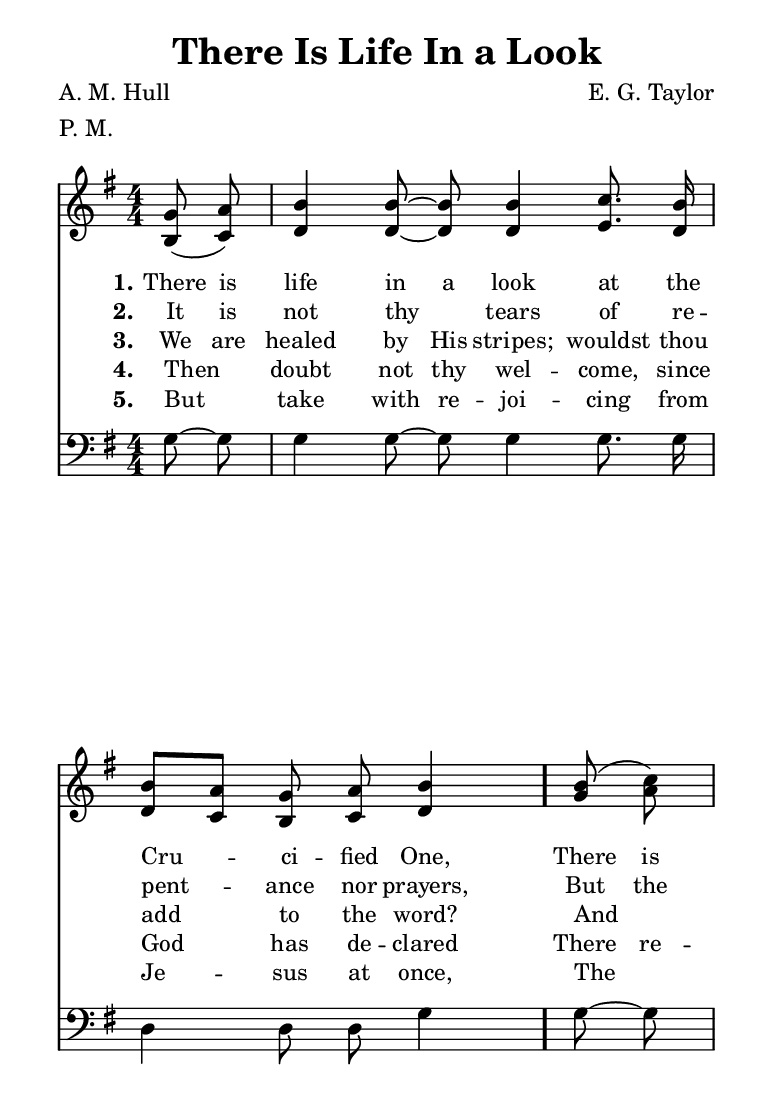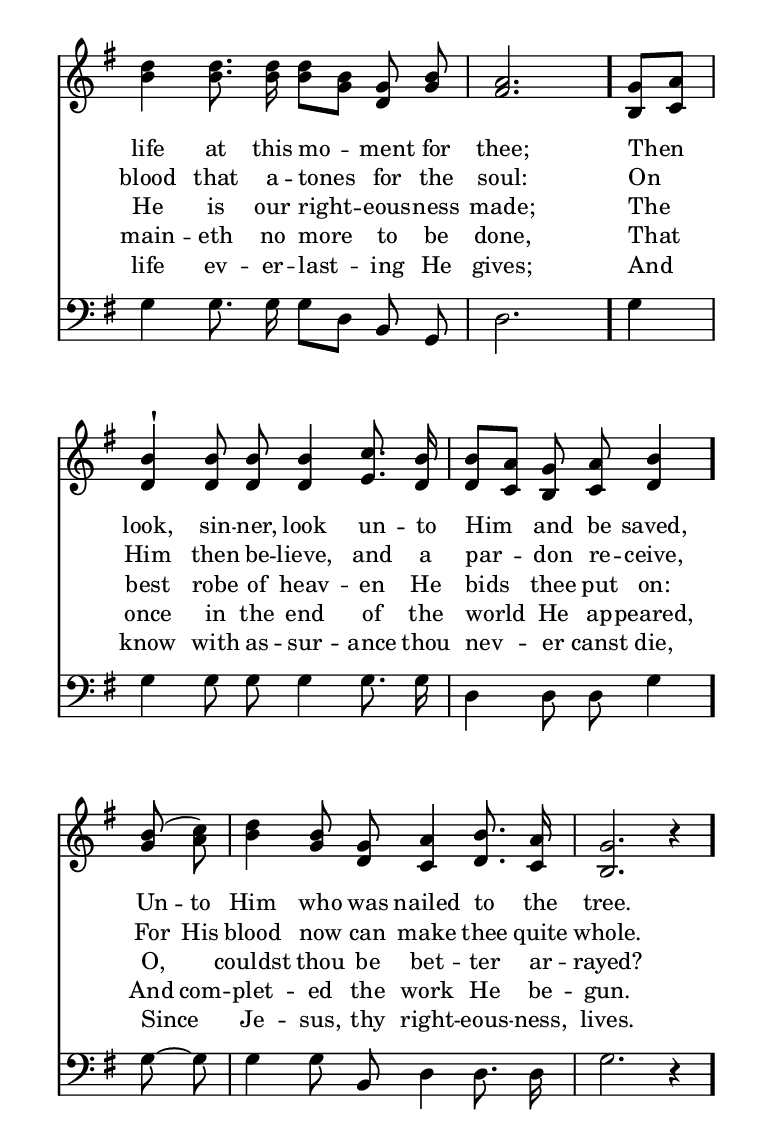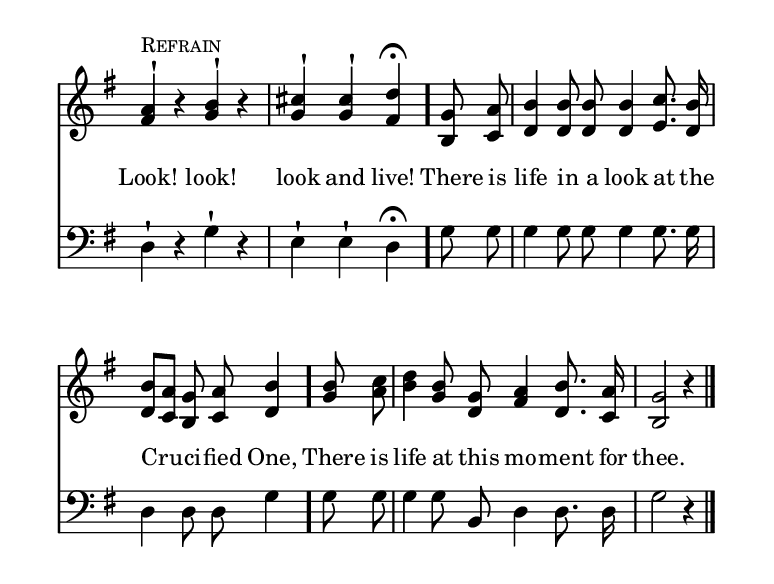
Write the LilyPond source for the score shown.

\include "common/global.ily"
\paper {
  \include "common/paper.ily"
  %ragged-bottom = ##t
  %ragged-last-bottom = ##t
  %systems-per-page = ##f
  %page-count = ##f
}

\header{
  hymnnumber = "48"
  title = "There Is Life In a Look"
  tunename = ""
  meter = "P. M."
  poet = "A. M. Hull"
  composer = "E. G. Taylor"
  %copyright = ""
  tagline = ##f
}

% for fermata in MIDI
ta = { \tempo 4=80 }
tb = { \tempo 4=27 }

patternAA = { \ta c8( c8) | c4 c8 ~ c8 c4 c8. c16 | c8[ c8] c8 c8 c4 }
patternAB = { \ta c8 ~ c8 | c4 c8 ~ c8 c4 c8. c16 | c4      c8 c8 c4 }
patternAC = { \ta c8[ c8] | c4 c8   c8 c4 c8. c16 | c8[ c8] c8 c8 c4 }
patternAD = { \ta c4      | c4 c8   c8 c4 c8. c16 | c4      c8 c8 c4 }
patternAE = { \ta c8  c8  | c4 c8   c8 c4 c8. c16 | c8[ c8] c8 c8 c4 }
patternAF = { \ta c8  c8  | c4 c8   c8 c4 c8. c16 | c4      c8 c8 c4 }

patternBA = { \ta c8( c8) | c4 c8. c16 c8[ c8] c8 c8 | c2. }
patternBB = { \ta c8 ~ c8 | c4 c8. c16 c8[ c8] c8 c8 | c2. }

patternCA = { \ta c8( c8) | c4 c8 c8 c4 c8. c16 | c2. c4 }
patternCB = { \ta c8 ~ c8 | c4 c8 c8 c4 c8. c16 | c2. c4 }
patternCC = { \ta c8   c8 | c4 c8 c8 c4 c8. c16 | c2 c4 }

patternDA = { \ta c4 c4 c4 c4 | c4 c4 \tb c4 \fermata \ta }

global = {
  \include "common/overrides.ily"
  \override Staff.TimeSignature.style = #'numbered
  \time 4/4
  \override Score.MetronomeMark.transparent = ##t % hide all fermata changes too
  \ta
  \key g \major
  \partial 4
  \autoBeamOff
}

notesSoprano = {
\global
\relative c'' {

  \changePitch \patternAA { g a | b b b b c b | b a g a b }
  \changePitch \patternBA { b c | d d d d b g b | a }
  \changePitch \patternAC { g a | b^! b b b c b | b a g a b }
  \changePitch \patternCA { b c | d b g a b a | g r }

  << s^\markup { \small \caps "Refrain" }
  \changePitch \patternDA { a^! r b^! r | cis^! cis^! d } >>
  \changePitch \patternAE { g, a | b b b b c b | b a g a b }
  \changePitch \patternCC { b c | d b g a b a | g r }

  \bar "|."

}
}

notesAlto = {
\global
\relative e' {

  \changePitch \patternAA { b c | d d d d e d | d c b c d }
  \changePitch \patternBA { g a | b b b b g d g | fis }
  \changePitch \patternAC { b, c | d d d d e d | d c b c d }
  \changePitch \patternCA { g a | b g d c d c | b r }

  \changePitch \patternDA { fis' r g r | g g fis }
  \changePitch \patternAE { b, c | d d d d e d | d c b c d }
  \changePitch \patternCC { g a | b g d fis d c | b r }

}
}

% There is only one voice in the bass clef in this song, so we chose to call it
% Bass (maybe Baritone would be more appropriate ?)
% Include a fake notesTenor anyway so that partcombine can be more generic
notesTenor = { s1 }

notesBass = {
\global
\relative f {

\tieUp

  \changePitch \patternAB { g g | g g g g g g | d d d g }
  \changePitch \patternBB { g g | g g g g d b g | d' }
  \changePitch \patternAD { g | g g g g g g | d d d g }
  \changePitch \patternCB { g g | g g b, d d d | g r }

  \changePitch \patternDA { d^! r g^! r | e^! e^! d }
  \changePitch \patternAF { g g | g g g g g g | d d d | g }
  \changePitch \patternCC { g g | g g b, d d d | g r }

}
}

Refrain = \lyricmode {

Look! look! look and live! \bar "."
There is life in a look at the Cru -- ci -- fied One, \bar "."
There is life at this mo -- ment for thee. \bar "."

}

wordsA = \lyricmode {
\set stanza = "1."

\mon There is \moff life \mon in a \moff look at the Cru -- ci -- fied One, \bar "."
\mon There is \moff life at this mo -- ment for thee; \bar "."
Then look, sin -- ner, look un -- to Him and be saved, \bar "."
\mon Un -- to \moff Him who was nailed to the tree. \bar "."

}

wordsB = \lyricmode {
\set stanza = "2."

\mon It is \moff not thy tears of re -- pent -- ance nor prayers,
\mon But the \moff blood that a -- tones for the soul:
On Him then be -- lieve, and a par -- don re -- ceive,
\mon For His \moff blood now can make thee quite whole.

}

wordsC = \lyricmode {
\set stanza = "3."

\mon We are \moff healed \mon by His \moff stripes; wouldst thou add to the word?
And He is our right -- eous -- ness made;
The best robe of heav -- en He bids thee put on:
O, couldst thou be bet -- ter ar -- rayed?

\Refrain

}

wordsD = \lyricmode {
\set stanza = "4."

Then doubt \mon not thy \moff wel -- come, since God has de -- clared
\mon There re -- \moff main -- eth no more to be done,
That once in the end of the world He ap -- peared,
\mon And com -- \moff plet -- ed the work He be -- gun.

}

wordsE = \lyricmode {
\set stanza = "5."

But take \mon with re -- \moff joi -- cing from Je -- sus at once,
The life ev -- er -- last -- ing He gives;
And know with as -- sur -- ance thou nev -- er canst die,
Since Je -- sus, thy right -- eous -- ness, lives.

}

\score {
  \context ChoirStaff <<
    \context Staff = upper <<
      \set ChoirStaff.systemStartDelimiter = #'SystemStartBar
      \set ChoirStaff.printPartCombineTexts = ##f
      \partcombine #'(2 . 9) \notesSoprano \notesAlto
      \context NullVoice = sopranos { \voiceOne << \notesSoprano >> }
      \context NullVoice = altos { \voiceTwo << \notesAlto >> }
      \context Lyrics = one   \lyricsto sopranos \wordsA
      \context Lyrics = two   \lyricsto sopranos \wordsB
      \context Lyrics = three \lyricsto sopranos \wordsC
      \context Lyrics = four  \lyricsto sopranos \wordsD
      \context Lyrics = five  \lyricsto sopranos \wordsE
    >>
    \context Staff = men <<
      \clef bass
      \set ChoirStaff.printPartCombineTexts = ##f
      \partcombine #'(2 . 9) \notesTenor \notesBass
      \context NullVoice = tenors { \voiceOne << \notesTenor >> }
      \context NullVoice = basses { \voiceTwo << \notesBass >> }
    >>
  >>
  \layout {
    \include "common/layout.ily"
  }
  \midi{
    \include "common/midi.ily"
  }
}

\version "2.19.49"  % necessary for upgrading to future LilyPond versions.

% vi:set et ts=2 sw=2 ai nocindent syntax=lilypond:
